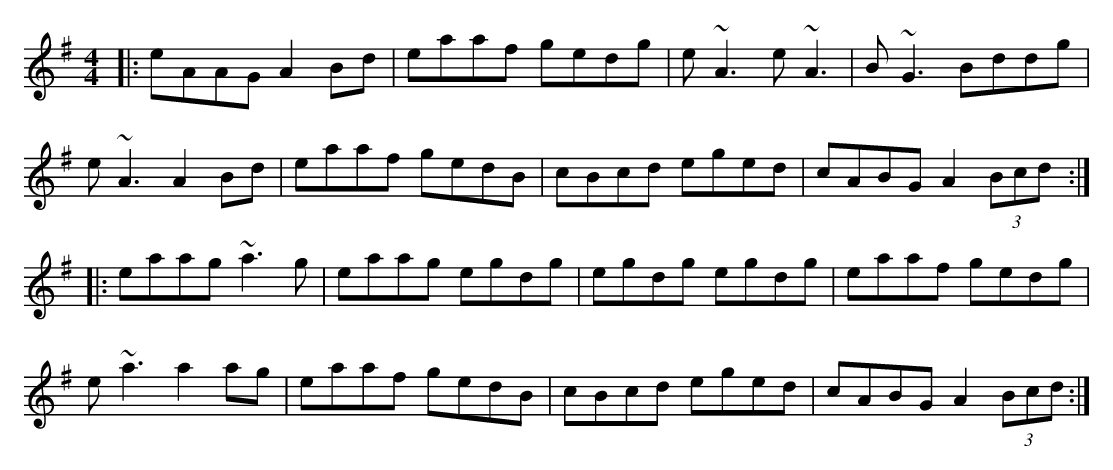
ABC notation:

X:1
M:4/4
K:Ador
|:eAAG A2Bd|eaaf gedg|e~A3 e~A3|B~G3 Bddg|
e~A3 A2Bd|eaaf gedB|cBcd eged|cABG A2(3Bcd:|
|:eaag ~a3g|eaag egdg|egdg egdg|eaaf gedg|
e~a3 a2ag|eaaf gedB|cBcd eged|cABG A2(3Bcd:|
